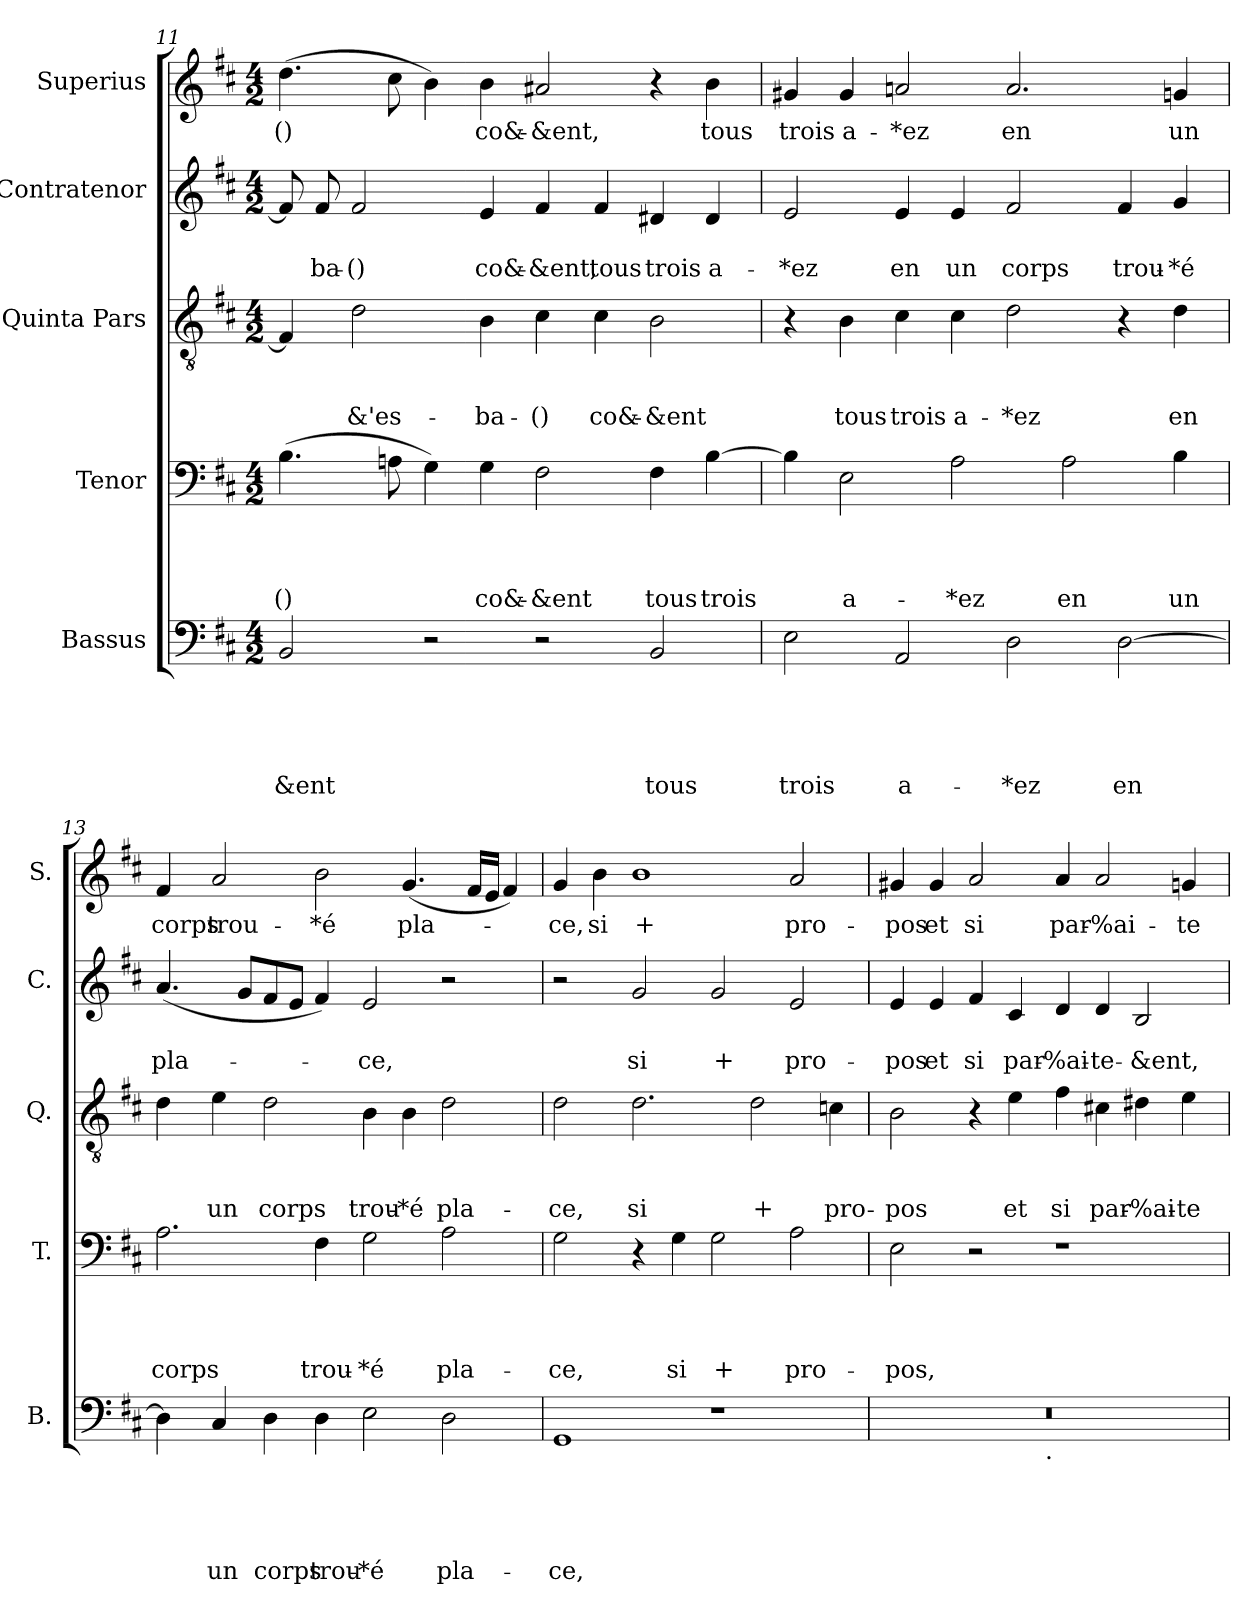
**kern	**text	**text	**text	**text	**text	**kern	**text	**text	**text	**text	**kern	**text	**text	**text	**kern	**text	**text	**kern	**text
*part5	*part5	*part5	*part5	*part5	*part5	*part4	*part4	*part4	*part4	*part4	*part3	*part3	*part3	*part3	*part2	*part2	*part2	*part1	*part1
*staff5	*staff5	*staff5	*staff5	*staff5	*staff5	*staff4	*staff4	*staff4	*staff4	*staff4	*staff3	*staff3	*staff3	*staff3	*staff2	*staff2	*staff2	*staff1	*staff1
*I"Bassus	*	*	*	*	*	*I"Tenor	*	*	*	*	*I"Quinta Pars	*	*	*	*I"Contratenor	*	*	*I"Superius	*
*I'B.	*	*	*	*	*	*I'T.	*	*	*	*	*I'Q.	*	*	*	*I'C.	*	*	*I'S.	*
*clefF4	*	*	*	*	*	*clefF4	*	*	*	*	*clefGv2	*	*	*	*clefG2	*	*	*clefG2	*
*k[f#c#]	*	*	*	*	*	*k[f#c#]	*	*	*	*	*k[f#c#]	*	*	*	*k[f#c#]	*	*	*k[f#c#]	*
*D:	*	*	*	*	*	*D:	*	*	*	*	*D:	*	*	*	*D:	*	*	*D:	*
*M4/2	*	*	*	*	*	*M4/2	*	*	*	*	*M4/2	*	*	*	*M4/2	*	*	*M4/2	*
=11	=11	=11	=11	=11	=11	=11	=11	=11	=11	=11	=11	=11	=11	=11	=11	=11	=11	=11	=11
!	!	!	!	!	!LO:LY:b	!	!	!	!	!LO:LY:b	!	!	!	!	!	!	!	!	!LO:LY:b
2BB/	.	.	.	.	-&ent	(>4.B\	.	.	.	-()	4F#/]	.	.	.	8f#/]	.	.	(>4.dd\	-()
!	!	!	!	!	!	!	!	!	!	!	!	!	!	!	!	!	!LO:LY:b	!	!
.	.	.	.	.	.	.	.	.	.	.	.	.	.	.	8f#/	.	-ba-	.	.
!	!	!	!	!	!	!	!	!	!	!	!	!	!	!LO:LY:b	!	!	!LO:LY:b:rj	!	!
.	.	.	.	.	.	.	.	.	.	.	2d\	.	.	&'es-	2f#/	.	-()	.	.
.	.	.	.	.	.	8An\	.	.	.	.	.	.	.	.	.	.	.	8cc#\	.
2r	.	.	.	.	.	4G\)	.	.	.	.	.	.	.	.	.	.	.	4b\)	.
!	!	!	!	!	!	!	!	!	!	!LO:LY:b	!	!	!	!LO:LY:b	!	!	!LO:LY:b	!	!LO:LY:b
.	.	.	.	.	.	4G\	.	.	.	co&-	4B\	.	.	-ba-	4e/	.	co&-	4b\	co&-
!	!	!	!	!	!	!	!	!	!	!LO:LY:b	!	!	!	!LO:LY:b	!	!	!LO:LY:b	!	!LO:LY:b
2r	.	.	.	.	.	2F#\	.	.	.	-&ent	4c#\	.	.	-()	4f#/	.	-&ent,	2a#X/	-&ent,
!	!	!	!	!	!	!	!	!	!	!	!	!	!	!LO:LY:b	!	!	!LO:LY:b	!	!
.	.	.	.	.	.	.	.	.	.	.	4c#\	.	.	co&-	4f#/	.	tous	.	.
!	!	!	!	!	!LO:LY:b	!	!	!	!	!LO:LY:b	!	!	!	!LO:LY:b:rj	!	!	!LO:LY:b	!	!
2BB/	.	.	.	.	tous	4F#\	.	.	.	tous	2B\	.	.	-&ent	4d#X/	.	trois	4r	.
!	!	!	!	!	!	!	!	!	!	!LO:LY:b	!	!	!	!	!	!	!LO:LY:b	!	!LO:LY:b
.	.	.	.	.	.	[>4B\	.	.	.	trois	.	.	.	.	4d#/	.	a-	4b\	tous
=12	=12	=12	=12	=12	=12	=12	=12	=12	=12	=12	=12	=12	=12	=12	=12	=12	=12	=12	=12
!	!	!	!	!	!LO:LY:b	!	!	!	!	!	!	!	!	!	!	!	!LO:LY:b	!	!LO:LY:b
2E\	.	.	.	.	trois	4B\]	.	.	.	.	4r	.	.	.	2e/	.	-*ez	4g#X/	trois
!	!	!	!	!	!	!	!	!	!	!LO:LY:b	!	!	!	!LO:LY:b	!	!	!	!	!LO:LY:b
.	.	.	.	.	.	2E\	.	.	.	a-	4B\	.	.	tous	.	.	.	4g#/	a-
!	!	!	!	!	!LO:LY:b	!	!	!	!	!	!	!	!	!LO:LY:b	!	!	!LO:LY:b	!	!LO:LY:b
2AA/	.	.	.	.	a-	.	.	.	.	.	4c#\	.	.	trois	4e/	.	en	2an/	-*ez
!	!	!	!	!	!	!	!	!	!	!LO:LY:b	!	!	!	!LO:LY:b	!	!	!LO:LY:b	!	!
.	.	.	.	.	.	2A\	.	.	.	-*ez	4c#\	.	.	a-	4e/	.	un	.	.
!	!	!	!	!	!LO:LY:b	!	!	!	!	!	!	!	!	!LO:LY:b	!	!	!LO:LY:b	!	!LO:LY:b
2D\	.	.	.	.	-*ez	.	.	.	.	.	2d\	.	.	-*ez	2f#/	.	corps	2.a/	en
!	!	!	!	!	!	!	!	!	!	!LO:LY:b	!	!	!	!	!	!	!	!	!
.	.	.	.	.	.	2A\	.	.	.	en	.	.	.	.	.	.	.	.	.
!	!	!	!	!	!LO:LY:b	!	!	!	!	!	!	!	!	!	!	!	!LO:LY:b	!	!
[<2D\	.	.	.	.	en	.	.	.	.	.	4r	.	.	.	4f#/	.	trou-	.	.
!	!	!	!	!	!	!	!	!	!	!LO:LY:b	!	!	!	!LO:LY:b	!	!	!LO:LY:b	!	!LO:LY:b
.	.	.	.	.	.	4B\	.	.	.	un	4d\	.	.	en	4g/	.	-*é	4gn/	un
!!LO:LB:g=z
=13	=13	=13	=13	=13	=13	=13	=13	=13	=13	=13	=13	=13	=13	=13	=13	=13	=13	=13	=13
!	!	!	!	!	!	!	!	!	!	!LO:LY:b	!	!	!	!	!	!	!LO:LY:b	!	!LO:LY:b
4D\]	.	.	.	.	.	2.A\	.	.	.	corps	4d\	.	.	.	(<4.a/	.	pla-	4f#/	corps
!	!	!	!	!	!LO:LY:b	!	!	!	!	!	!	!	!	!LO:LY:b	!	!	!	!	!LO:LY:b
4C#/	.	.	.	.	un	.	.	.	.	.	4e\	.	.	un	.	.	.	2a/	trou-
.	.	.	.	.	.	.	.	.	.	.	.	.	.	.	8g/L	.	.	.	.
!	!	!	!	!	!LO:LY:b	!	!	!	!	!	!	!	!	!LO:LY:b	!	!	!	!	!
4D\	.	.	.	.	corps	.	.	.	.	.	2d\	.	.	corps	8f#/	.	.	.	.
.	.	.	.	.	.	.	.	.	.	.	.	.	.	.	8e/J	.	.	.	.
!	!	!	!	!	!LO:LY:b	!	!	!	!	!LO:LY:b	!	!	!	!	!	!	!	!	!LO:LY:b
4D\	.	.	.	.	trou-	4F#\	.	.	.	trou-	.	.	.	.	4f#/)	.	.	2b\	-*é
!	!	!	!	!	!LO:LY:b:rj	!	!	!	!	!LO:LY:b:rj	!	!	!	!LO:LY:b	!	!	!LO:LY:b	!	!
2E\	.	.	.	.	-*é	2G\	.	.	.	-*é	4B\	.	.	trou-	2e/	.	-ce,	.	.
!	!	!	!	!	!	!	!	!	!	!	!	!	!	!LO:LY:b:rj	!	!	!	!	!LO:LY:b
.	.	.	.	.	.	.	.	.	.	.	4B\	.	.	-*é	.	.	.	(<4.g/	pla-
!	!	!	!	!	!LO:LY:b	!	!	!	!	!LO:LY:b	!	!	!	!LO:LY:b	!	!	!	!	!
2D\	.	.	.	.	pla-	2A\	.	.	.	pla-	2d\	.	.	pla-	2r	.	.	.	.
.	.	.	.	.	.	.	.	.	.	.	.	.	.	.	.	.	.	16f#/LL	.
.	.	.	.	.	.	.	.	.	.	.	.	.	.	.	.	.	.	16e/JJ	.
.	.	.	.	.	.	.	.	.	.	.	.	.	.	.	.	.	.	4f#/)	.
=14	=14	=14	=14	=14	=14	=14	=14	=14	=14	=14	=14	=14	=14	=14	=14	=14	=14	=14	=14
!	!	!	!	!	!LO:LY:b	!	!	!	!	!LO:LY:b	!	!	!	!LO:LY:b	!	!	!	!	!LO:LY:b
1GG	.	.	.	.	-ce,	2G\	.	.	.	-ce,	2d\	.	.	-ce,	2r	.	.	4g/	-ce,
!	!	!	!	!	!	!	!	!	!	!	!	!	!	!	!	!	!	!	!LO:LY:b
.	.	.	.	.	.	.	.	.	.	.	.	.	.	.	.	.	.	4b\	si
!	!	!	!	!	!	!	!	!	!	!	!	!	!	!LO:LY:b	!	!	!LO:LY:b	!	!LO:LY:b:rj
.	.	.	.	.	.	4r	.	.	.	.	2.d\	.	.	si	2g/	.	si	1b	+
!	!	!	!	!	!	!	!	!	!	!LO:LY:b	!	!	!	!	!	!	!	!	!
.	.	.	.	.	.	4G\	.	.	.	si	.	.	.	.	.	.	.	.	.
!	!	!	!	!	!	!	!	!	!	!LO:LY:b	!	!	!	!	!	!	!LO:LY:b	!	!
1r	.	.	.	.	.	2G\	.	.	.	+	.	.	.	.	2g/	.	+	.	.
!	!	!	!	!	!	!	!	!	!	!	!	!	!	!LO:LY:b	!	!	!	!	!
.	.	.	.	.	.	.	.	.	.	.	2d\	.	.	+	.	.	.	.	.
!	!	!	!	!	!	!	!	!	!	!LO:LY:b	!	!	!	!	!	!	!LO:LY:b	!	!LO:LY:b
.	.	.	.	.	.	2A\	.	.	.	pro-	.	.	.	.	2e/	.	pro-	2a/	pro-
!	!	!	!	!	!	!	!	!	!	!	!	!	!	!LO:LY:b	!	!	!	!	!
.	.	.	.	.	.	.	.	.	.	.	4cn\	.	.	pro-	.	.	.	.	.
=15	=15	=15	=15	=15	=15	=15	=15	=15	=15	=15	=15	=15	=15	=15	=15	=15	=15	=15	=15
!	!	!	!	!	!	!	!	!	!	!LO:LY:b	!	!	!	!LO:LY:b	!	!	!LO:LY:b	!	!LO:LY:b
*^	*	*	*	*	*	*	*	*	*	*	*	*	*	*	*	*	*	*	*
0r	2ryy	.	.	.	.	.	2E\	.	.	.	-pos,	2B\	.	.	-pos	4e/	.	-pos	4g#X/	-pos
!	!	!	!	!	!	!	!	!	!	!	!	!	!	!	!	!	!	!LO:LY:b	!	!LO:LY:b
.	.	.	.	.	.	.	.	.	.	.	.	.	.	.	.	4e/	.	et	4g#/	et
!	!	!	!	!	!	!	!	!	!	!	!	!	!	!	!	!	!	!LO:LY:b	!	!LO:LY:b
.	4...ryy	.	.	.	.	.	2r	.	.	.	.	4r	.	.	.	4f#/	.	si	2a/	si
!	!	!	!	!	!	!	!	!	!	!	!	!	!	!	!LO:LY:b	!	!	!LO:LY:b	!	!
.	.	.	.	.	.	.	.	.	.	.	.	4e\	.	.	et	4c#/	.	par-	.	.
!	!LO:TX:b:t=.	!	!	!	!	!	!	!	!	!	!	!	!	!	!	!	!	!	!	!
.	1ryy	.	.	.	.	.	.	.	.	.	.	.	.	.	.	.	.	.	.	.
!	!	!	!	!	!	!	!	!	!	!	!	!	!	!	!LO:LY:b	!	!	!LO:LY:b:rj	!	!LO:LY:b
.	.	.	.	.	.	.	1r	.	.	.	.	4f#\	.	.	si	4d/	.	-%ai-	4a/	par-
!	!	!	!	!	!	!	!	!	!	!	!	!	!	!	!LO:LY:b	!	!	!LO:LY:b	!	!LO:LY:b:rj
.	.	.	.	.	.	.	.	.	.	.	.	4c#X\	.	.	par-	4d/	.	-te-	2a/	-%ai-
!	!	!	!	!	!	!	!	!	!	!	!	!	!	!	!LO:LY:b	!	!	!LO:LY:b	!	!
.	.	.	.	.	.	.	.	.	.	.	.	4d#X\	.	.	-%ai-	2B/	.	-&ent,	.	.
!	!	!	!	!	!	!	!	!	!	!	!	!	!	!	!LO:LY:b	!	!	!	!	!LO:LY:b
.	.	.	.	.	.	.	.	.	.	.	.	4e\	.	.	-te-	.	.	.	4gn/	-te-
.	32ryy	.	.	.	.	.	.	.	.	.	.	.	.	.	.	.	.	.	.	.
*v	*v	*	*	*	*	*	*	*	*	*	*	*	*	*	*	*	*	*	*	*
=	=	=	=	=	=	=	=	=	=	=	=	=	=	=	=	=	=	=	=
*-	*-	*-	*-	*-	*-	*-	*-	*-	*-	*-	*-	*-	*-	*-	*-	*-	*-	*-	*-
